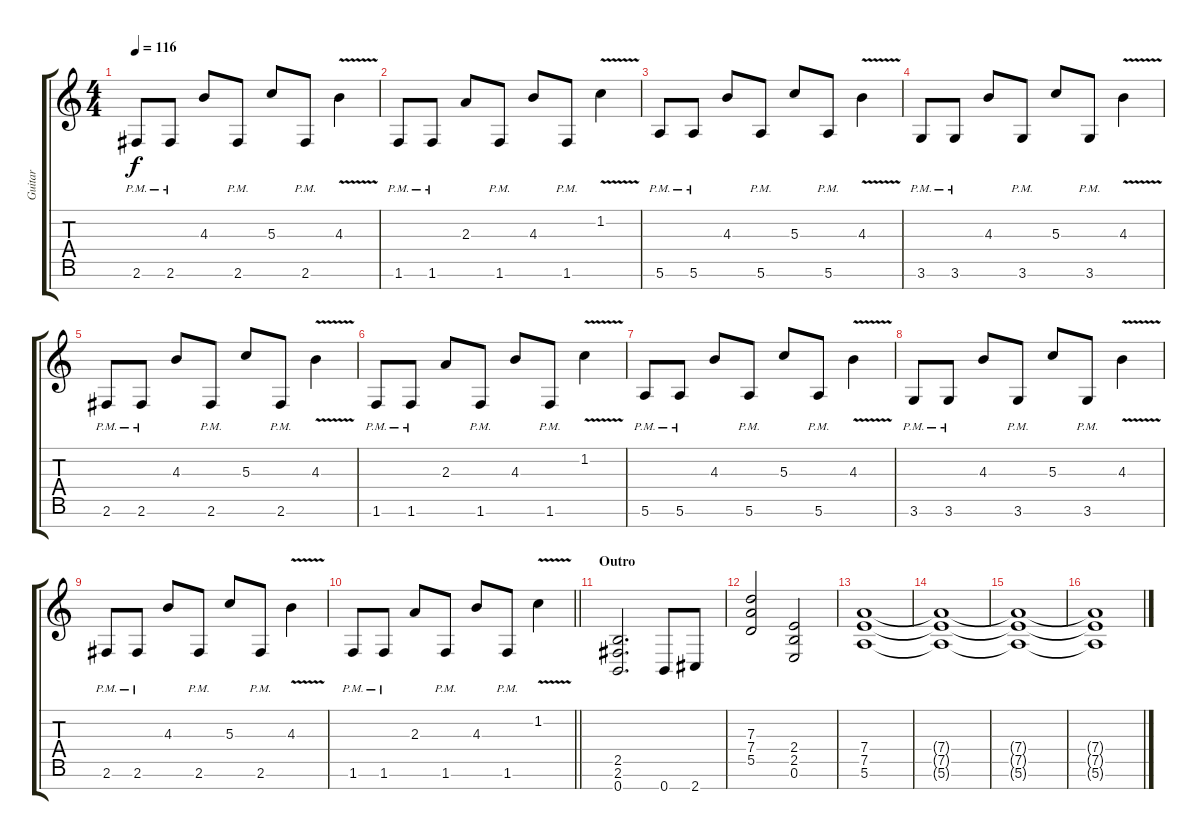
\track ("Guitar" "Guitar") {instrument electricguitarclean}
\staff {score tabs}
\tuning (E4 B3 G3 D3 A2 E2 B1) {hide}
\ts (4 4)
\tempo 116
\clef g2
\ks c
2.6{pm}.8{dy f} 2.6{pm}.8 4.3.8 2.6{pm}.8 5.3.8 2.6{pm}.8 4.3{v}.4 |
1.6{pm}.8 1.6{pm}.8 2.3.8 1.6{pm}.8 4.3.8 1.6{pm}.8 1.2{v}.4 |
5.6{pm}.8 5.6{pm}.8 4.3.8 5.6{pm}.8 5.3.8 5.6{pm}.8 4.3{v}.4 |
3.6{pm}.8 3.6{pm}.8 4.3.8 3.6{pm}.8 5.3.8 3.6{pm}.8 4.3{v}.4 |
2.6{pm}.8 2.6{pm}.8 4.3.8 2.6{pm}.8 5.3.8 2.6{pm}.8 4.3{v}.4 |
1.6{pm}.8 1.6{pm}.8 2.3.8 1.6{pm}.8 4.3.8 1.6{pm}.8 1.2{v}.4 |
5.6{pm}.8 5.6{pm}.8 4.3.8 5.6{pm}.8 5.3.8 5.6{pm}.8 4.3{v}.4 |
3.6{pm}.8 3.6{pm}.8 4.3.8 3.6{pm}.8 5.3.8 3.6{pm}.8 4.3{v}.4 |
2.6{pm}.8 2.6{pm}.8 4.3.8 2.6{pm}.8 5.3.8 2.6{pm}.8 4.3{v}.4 |
\barLineRight lightlight
1.6{pm}.8 1.6{pm}.8 2.3.8 1.6{pm}.8 4.3.8 1.6{pm}.8 1.2{v}.4 |
\section ("" "Outro")
(2.5 2.6 0.7).2{d volume 15} 0.7.8 2.7.8 |
(7.3 7.4 5.5).2 (2.4 2.5 0.6).2 |
(7.4 7.5 5.6).1{volume 0} |
(7.4{t} 7.5{t} 5.6{t}).1 |
(7.4{t} 7.5{t} 5.6{t}).1 |
(7.4{t} 7.5{t} 5.6{t}).1
